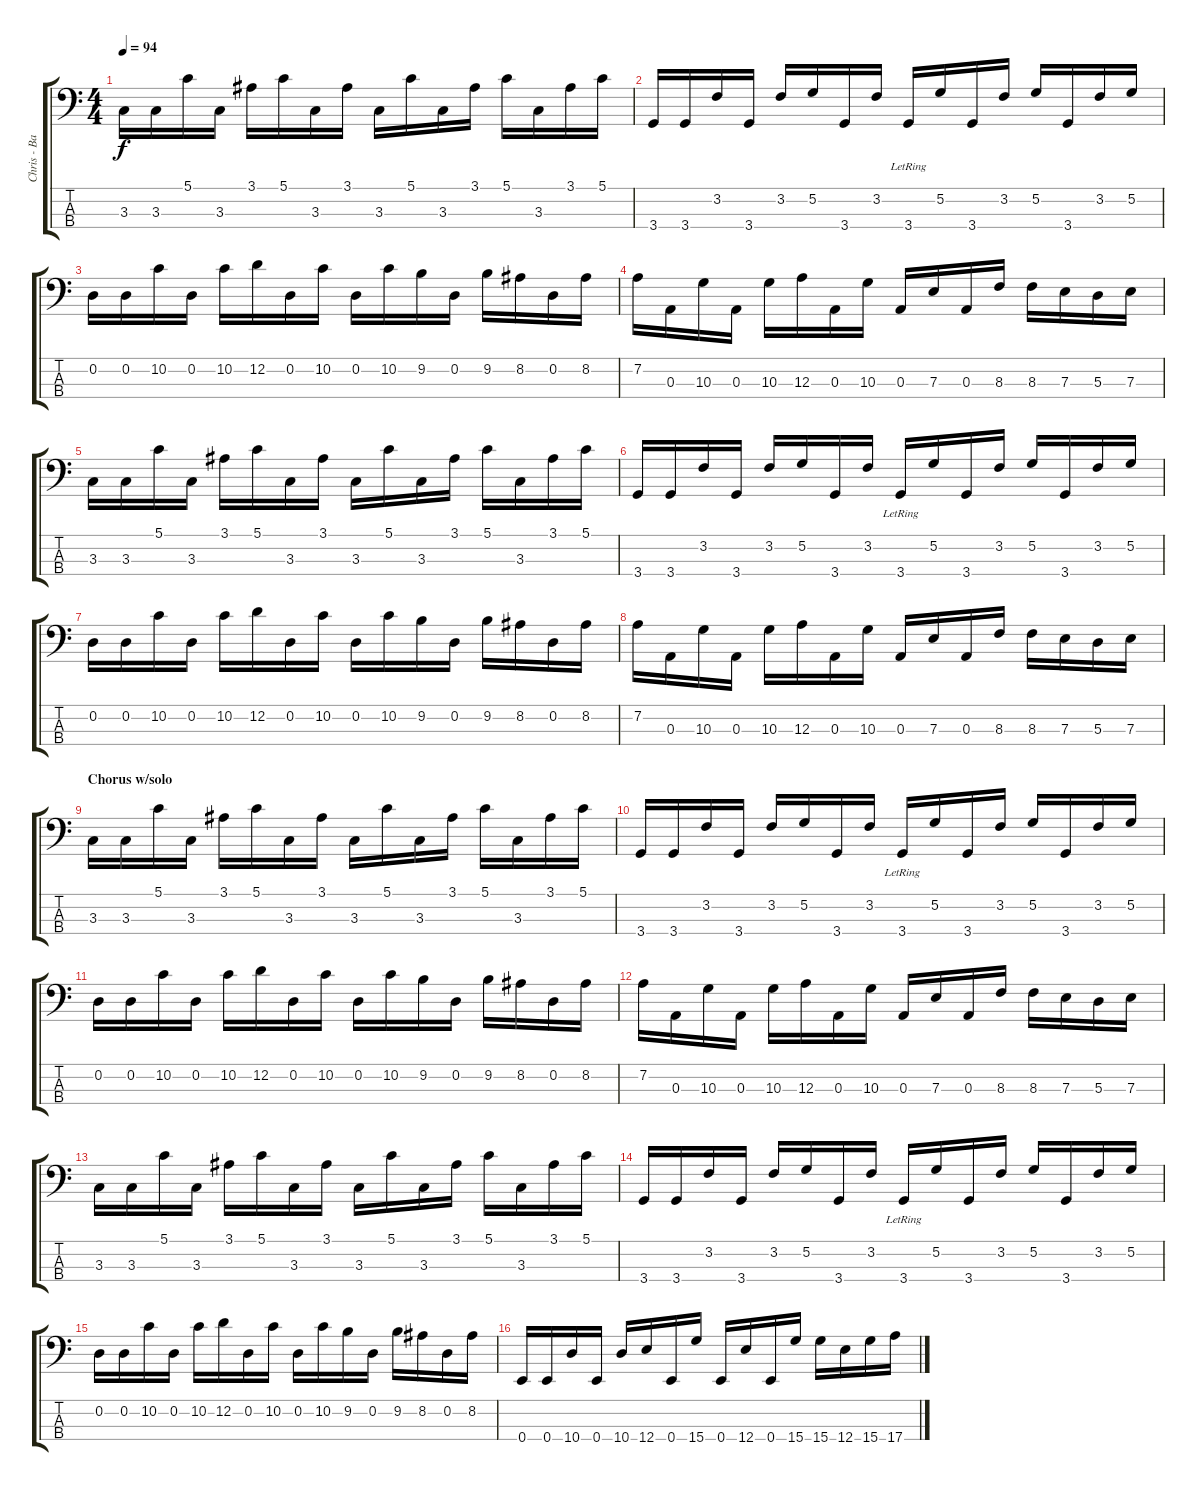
\track ("Chris - Bass" "Chris - Ba") {instrument electricbassfinger}
\staff {score tabs}
\tuning (G2 D2 A1 E1) {hide}
\ts (4 4)
\tempo 94
\clef f4
\ks c
3.3.16{dy f} 3.3.16 5.1.16 3.3.16 3.1.16 5.1.16 3.3.16 3.1.16 3.3.16 5.1.16 3.3.16 3.1.16 5.1.16 3.3.16 3.1.16 5.1.16 |
3.4.16 3.4.16 3.2.16 3.4.16 3.2.16 5.2.16 3.4.16 3.2.16 3.4{lr}.16 5.2.16 3.4.16 3.2.16 5.2.16 3.4.16 3.2.16 5.2.16 |
0.2.16 0.2.16 10.2.16 0.2.16 10.2.16 12.2.16 0.2.16 10.2.16 0.2.16 10.2.16 9.2.16 0.2.16 9.2.16 8.2.16 0.2.16 8.2.16 |
7.2.16 0.3.16 10.3.16 0.3.16 10.3.16 12.3.16 0.3.16 10.3.16 0.3.16 7.3.16 0.3.16 8.3.16 8.3.16 7.3.16 5.3.16 7.3.16 |
3.3.16 3.3.16 5.1.16 3.3.16 3.1.16 5.1.16 3.3.16 3.1.16 3.3.16 5.1.16 3.3.16 3.1.16 5.1.16 3.3.16 3.1.16 5.1.16 |
3.4.16 3.4.16 3.2.16 3.4.16 3.2.16 5.2.16 3.4.16 3.2.16 3.4{lr}.16 5.2.16 3.4.16 3.2.16 5.2.16 3.4.16 3.2.16 5.2.16 |
0.2.16 0.2.16 10.2.16 0.2.16 10.2.16 12.2.16 0.2.16 10.2.16 0.2.16 10.2.16 9.2.16 0.2.16 9.2.16 8.2.16 0.2.16 8.2.16 |
7.2.16 0.3.16 10.3.16 0.3.16 10.3.16 12.3.16 0.3.16 10.3.16 0.3.16 7.3.16 0.3.16 8.3.16 8.3.16 7.3.16 5.3.16 7.3.16 |
\section ("" "Chorus w/solo")
3.3.16 3.3.16 5.1.16 3.3.16 3.1.16 5.1.16 3.3.16 3.1.16 3.3.16 5.1.16 3.3.16 3.1.16 5.1.16 3.3.16 3.1.16 5.1.16 |
3.4.16 3.4.16 3.2.16 3.4.16 3.2.16 5.2.16 3.4.16 3.2.16 3.4{lr}.16 5.2.16 3.4.16 3.2.16 5.2.16 3.4.16 3.2.16 5.2.16 |
0.2.16 0.2.16 10.2.16 0.2.16 10.2.16 12.2.16 0.2.16 10.2.16 0.2.16 10.2.16 9.2.16 0.2.16 9.2.16 8.2.16 0.2.16 8.2.16 |
7.2.16 0.3.16 10.3.16 0.3.16 10.3.16 12.3.16 0.3.16 10.3.16 0.3.16 7.3.16 0.3.16 8.3.16 8.3.16 7.3.16 5.3.16 7.3.16 |
3.3.16 3.3.16 5.1.16 3.3.16 3.1.16 5.1.16 3.3.16 3.1.16 3.3.16 5.1.16 3.3.16 3.1.16 5.1.16 3.3.16 3.1.16 5.1.16 |
3.4.16 3.4.16 3.2.16 3.4.16 3.2.16 5.2.16 3.4.16 3.2.16 3.4{lr}.16 5.2.16 3.4.16 3.2.16 5.2.16 3.4.16 3.2.16 5.2.16 |
0.2.16 0.2.16 10.2.16 0.2.16 10.2.16 12.2.16 0.2.16 10.2.16 0.2.16 10.2.16 9.2.16 0.2.16 9.2.16 8.2.16 0.2.16 8.2.16 |
0.4.16 0.4.16 10.4.16 0.4.16 10.4.16 12.4.16 0.4.16 15.4.16 0.4.16 12.4.16 0.4.16 15.4.16 15.4.16 12.4.16 15.4.16 17.4.16
